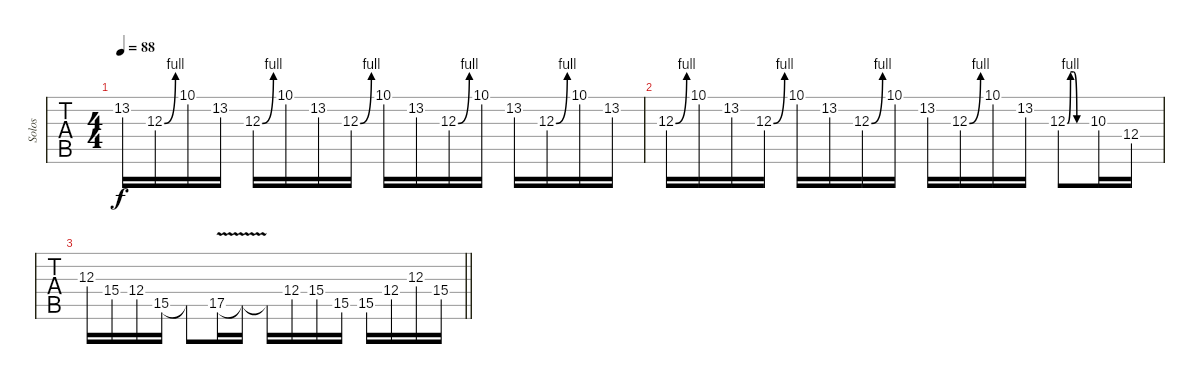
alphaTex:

\track ("Solos" "Solos") {instrument overdrivenguitar}
\staff {tabs}
\tuning (E4 B3 G3 D3 A2 E2) {hide}
\ts (4 4)
\tempo 88
\clef g2
\ks c
13.2.16{dy f} 12.3{be (bend 0 0 60 4)}.16 10.1.16 13.2.16 12.3{be (bend 0 0 60 4)}.16 10.1.16 13.2.16 12.3{be (bend 0 0 60 4)}.16 10.1.16 13.2.16 12.3{be (bend 0 0 60 4)}.16 10.1.16 13.2.16 12.3{be (bend 0 0 60 4)}.16 10.1.16 13.2.16 |
12.3{be (bend 0 0 60 4)}.16 10.1.16 13.2.16 12.3{be (bend 0 0 60 4)}.16 10.1.16 13.2.16 12.3{be (bend 0 0 60 4)}.16 10.1.16 13.2.16 12.3{be (bend 0 0 60 4)}.16 10.1.16 13.2.16 12.3{be (custom 0 0 10 4 20 4 30 0 60 0)}.8 10.3.16 12.4.16 |
\barLineRight lightlight
12.3.16 15.4.16 12.4.16 15.5.16 15.5{t}.8 17.5{v}.16 17.5{t}.16 17.5{t}.16 12.4.16 15.4.16 15.5.16 15.5.16 12.4.16 12.3.16 15.4.16
